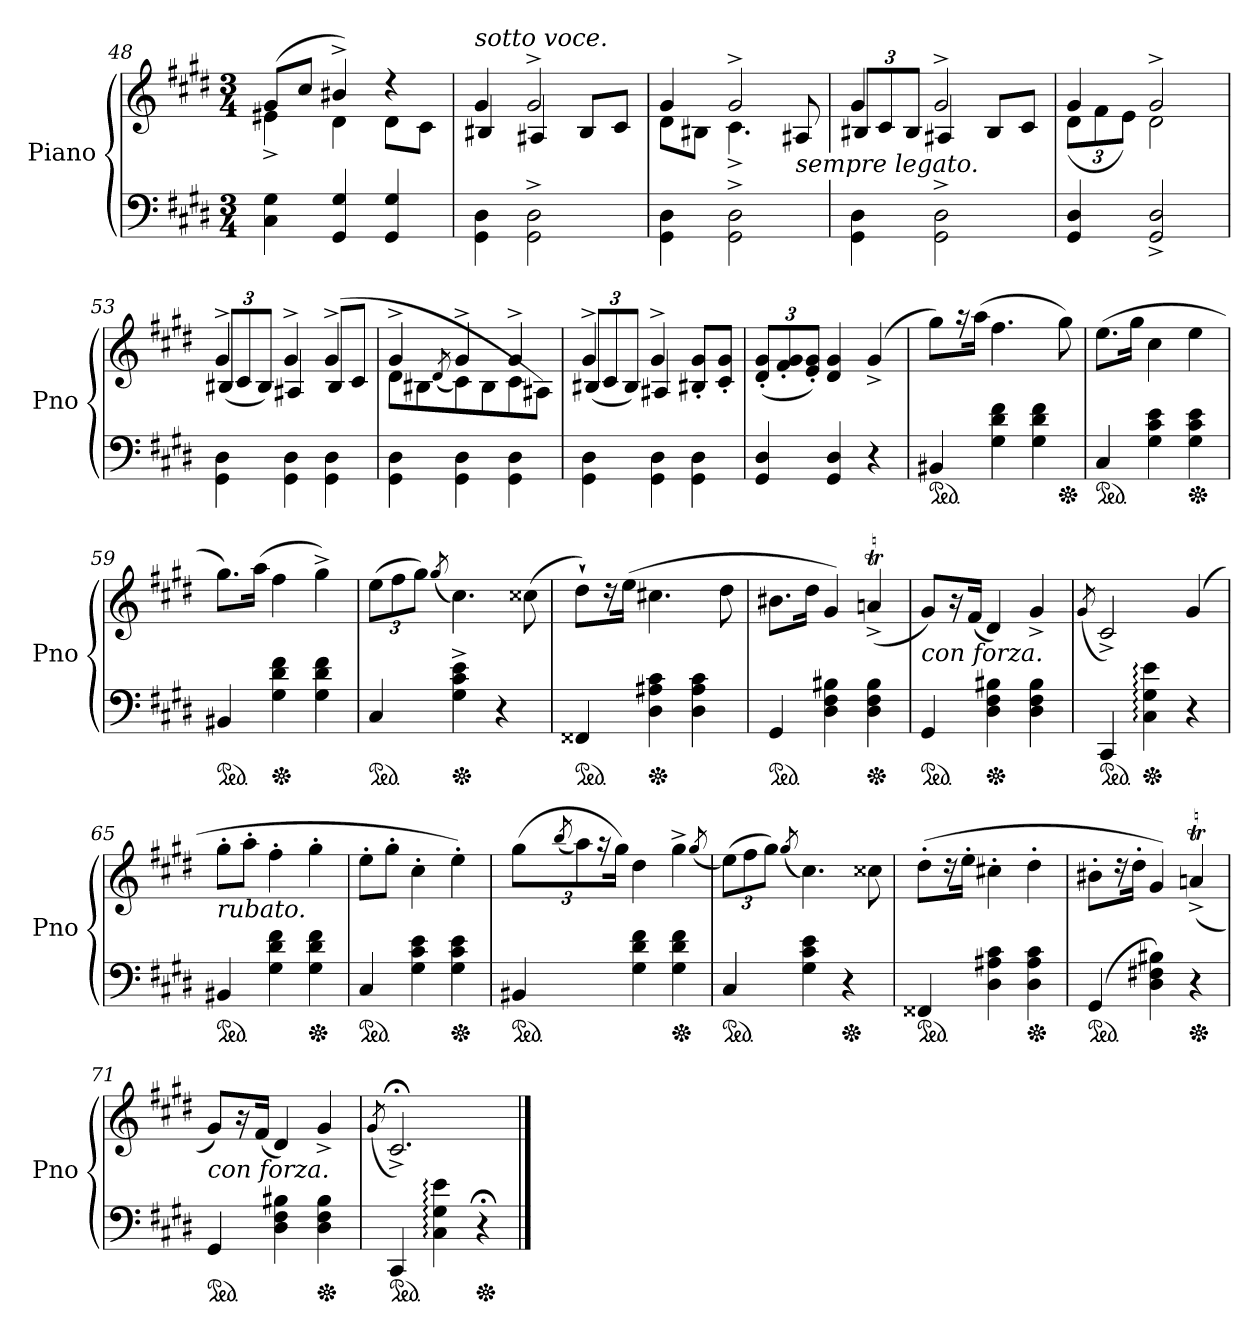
**kern	**kern
*part1	*part1
*staff2	*staff1
*I"Piano	*
*I'Pno	*
*clefF4	*clefG2
*k[f#c#g#d#]	*k[f#c#g#d#]
*c#:	*c#:
*M3/4	*M3/4
=48	=48
*	*^
4C# 4G#	(8g#L	4e#X^
.	8cc#J	.
4GG# 4G#	4b#X^)	4d#
4GG# 4G#	4r	8d#L
.	.	8c#J
=49	=49	=49
!	!LO:TX:a:i:t=sotto voce.	!
4GG#\ 4D#\	4g#	4B#X/
2GG#^<\ 2D#^<\	2g#^>	4A#X/
.	.	8B#/L
.	.	8c#/J
=50	=50	=50
4GG#\ 4D#\	4g#	8d#L
.	.	8B#XJ
2GG#^\ 2D#^\	2g#^	4.c#^
!	!	!LO:TX:b:i:t=sempre legato.
.	.	8A#X/
=51	=51	=51
4GG#\ 4D#\	4g#	12B#X/L
.	.	12c#/
.	.	12B#/J
2GG#^<\ 2D#^<\	2g#^>	4A#X/
.	.	8B#/L
.	.	8c#/J
=52	=52	=52
4GG# 4D#	4g#	(12d#L
.	.	12f#
.	.	12eJ)
2GG#^ 2D#^	2g#^	2d#
=53	=53	=53
4GG#\ 4D#\	4g#^>	(12B#X/L
.	.	12c#/
.	.	12B#/J)
4GG#\ 4D#\	4g#^>	4A#X/
4GG#\ 4D#\	4g#^>	(8B#/L
.	.	8c#/J
=54	=54	=54
4GG#\ 4D#\	4g#^	8d#L
.	.	8B#X
.	.	(8qd#
4GG#\ 4D#\	4g#^	8c#)
.	.	8B#
4GG#\ 4D#\	4g#^	8c#
.	.	8A#XJ)
=55	=55	=55
4GG#\ 4D#\	4g#^>	(>12B#X/L
.	.	12c#/
.	.	12B#/J)
4GG#\ 4D#\	4g#^>	4A#X/
4GG#\ 4D#\	8B#X' 8g#'L	4ryy
.	8c#' 8g#'J	.
*	*v	*v
=56	=56
4GG# 4D#	(12d#' 12g#'L
.	12f#' 12g#'
.	12e' 12g#'J)
4GG# 4D#	4d# 4g#
4r	(4g#^
=57	=57
*ped	*
4BB#X	8gg#L)
.	16r
.	(16aaJk
4G# 4d# 4f#	4.ff#
4G# 4d# 4f#	.
*Xped	*
.	8gg#)
=58	=58
*ped	*
4C#	(8.eeL
.	16gg#Jk
4G# 4c# 4e	4cc#
*Xped	*
4G# 4c# 4e	4ee
=59	=59
*ped	*
4BB#X	8.gg#L)
.	(16aaJk
*Xped	*
4G# 4d# 4f#	4ff#
4G# 4d# 4f#	4gg#^)
=60	=60
*ped	*
4C#	(12eeL
.	12ff#
.	12gg#J)
.	(8qgg#
*Xped	*
4G#^ 4c#^ 4e^	4.cc#)
4r	.
.	(8cc##X
=61	=61
*ped	*
4FF##X	8dd#`L)
.	16rdd
.	(16eeJk
*Xped	*
4D# 4A#X 4c#	4.cc#X
4D# 4A# 4c#	.
.	8dd#
=62	=62
*ped	*
4GG#	8.b#XL
.	16dd#Jk
4D# 4F# 4B#X	4g#)
*Xped	*
4D# 4F# 4B#	(4anT^
=63	=63
!	!LO:TX:b:i:t=con forza.
*ped	*
4GG#	8g#L)
.	16r
.	(16f#Jk
*Xped	*
4D# 4F# 4B#X	4d#)
4D# 4F# 4B#	4g#^
=64	=64
.	(8qg#
*ped	*
4CC#	2c#^)
*Xped	*
4C#: 4G#: 4e:	.
4r	(>4g#
=65	=65
!	!LO:TX:b:i:t=rubato.
*ped	*
4BB#X	8gg#'L
.	8aa'J
4G# 4d# 4f#	4ff#'
*Xped	*
4G# 4d# 4f#	4gg#'
=66	=66
*ped	*
4C#	8ee'L
.	8gg#'J
4G# 4c# 4e	4cc#'
*Xped	*
4G# 4c# 4e	4ee')
=67	=67
*ped	*
4BB#X	(12gg#L
.	(8qbb
.	12aa)
.	24raa
.	24gg#Jk)
4G# 4d# 4f#	4dd#
*Xped	*
4G# 4d# 4f#	4gg#^
.	(8qgg#
=68	=68
*ped	*
4C#	(12eeL)
.	12ff#
.	12gg#J)
.	(8qgg#
4G# 4c# 4e	4.cc#)
*Xped	*
4r	.
.	8cc##X
=69	=69
*ped	*
4FF##X	(8dd#'L
.	16rdd
.	16ee'Jk
4D# 4A#X 4c#	4cc#X'
*Xped	*
4D# 4A# 4c#	4dd#'
=70	=70
*ped	*
(4GG#	8b#X'L
.	16rdd
.	16dd#'Jk
4D# 4F#X 4B#X)	4g#)
*Xped	*
4r	(4anT^
=71	=71
!	!LO:TX:b:i:t=con forza.
*ped	*
4GG#	8g#L)
.	16r
.	(16f#Jk
4D# 4F# 4B#X	4d#)
*Xped	*
4D# 4F# 4B#	4g#^
=72	=72
.	(8qg#
*ped	*
4CC#	2.c#;<^)
4C#: 4G#: 4e:	.
*Xped	*
4r;<	.
==	==
*-	*-
